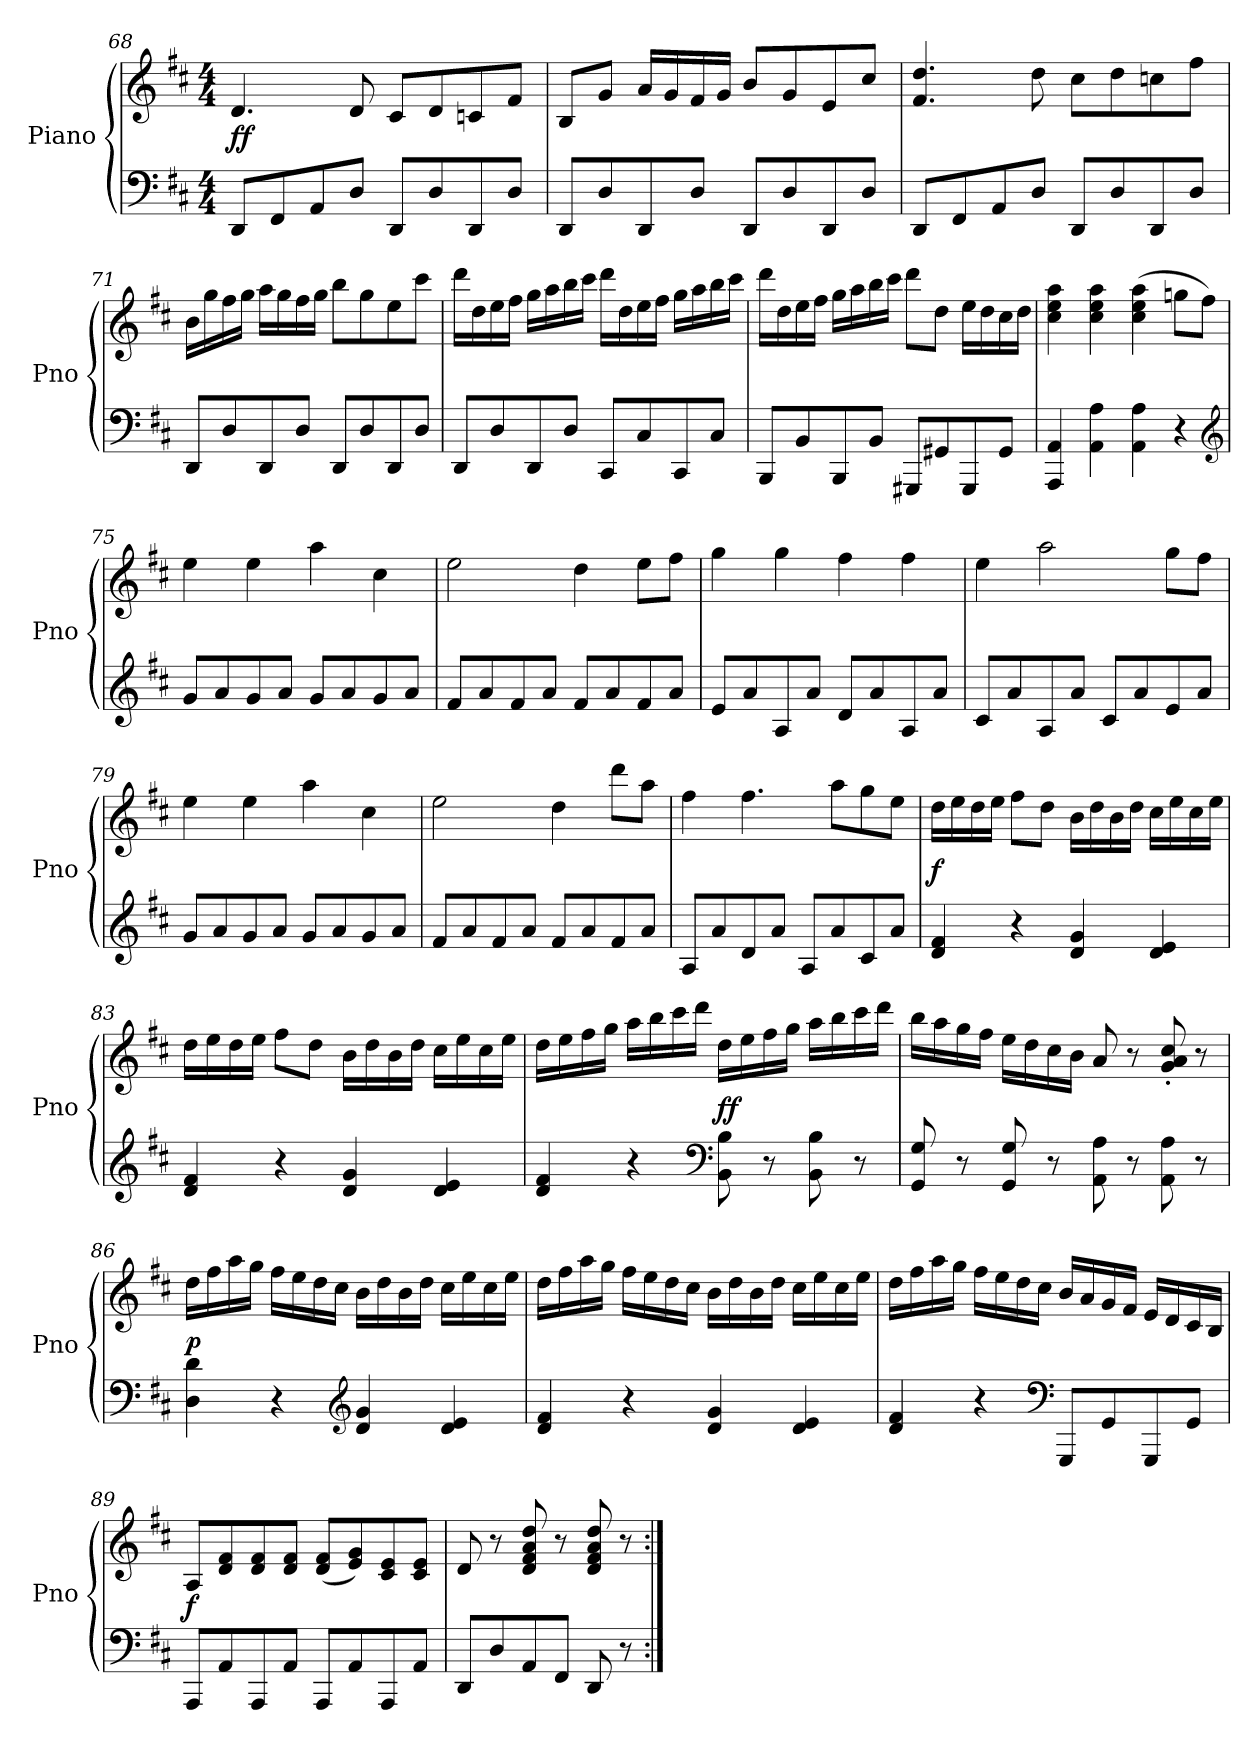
**kern	**kern	**dynam
*part1	*part1	*part1
*staff2	*staff1	*staff1/2
*I"Piano	*	*
*I'Pno	*	*
*clefF4	*clefG2	*
*k[f#c#]	*k[f#c#]	*
*D:	*D:	*
*M4/4	*M4/4	*
=68	=68	=68
8DD/L	4.d/	ff
8FF#/	.	.
8AA/	.	.
8D/J	8d/	.
8DD/L	8c#/L	.
8D/	8d/	.
8DD/	8cn/	.
8D/J	8f#/J	.
=69	=69	=69
8DD/L	8B/L	.
8D/	8g/J	.
8DD/	16a/LL	.
.	16g/	.
8D/J	16f#/	.
.	16g/JJ	.
8DD/L	8b/L	.
8D/	8g/	.
8DD/	8e/	.
8D/J	8cc#/J	.
=70	=70	=70
8DD/L	4.f#/ 4.dd/	.
8FF#/	.	.
8AA/	.	.
8D/J	8dd\	.
8DD/L	8cc#\L	.
8D/	8dd\	.
8DD/	8ccn\	.
8D/J	8ff#\J	.
=71	=71	=71
8DD/L	16b\LL	.
.	16gg\	.
8D/	16ff#\	.
.	16gg\JJ	.
8DD/	16aa\LL	.
.	16gg\	.
8D/J	16ff#\	.
.	16gg\JJ	.
8DD/L	8bb\L	.
8D/	8gg\	.
8DD/	8ee\	.
8D/J	8ccc#\J	.
=72	=72	=72
8DD/L	16ddd\LL	.
.	16dd\	.
8D/	16ee\	.
.	16ff#\JJ	.
8DD/	16gg\LL	.
.	16aa\	.
8D/J	16bb\	.
.	16ccc#\JJ	.
8CC#/L	16ddd\LL	.
.	16dd\	.
8C#/	16ee\	.
.	16ff#\JJ	.
8CC#/	16gg\LL	.
.	16aa\	.
8C#/J	16bb\	.
.	16ccc#\JJ	.
=73	=73	=73
8BBB/L	16ddd\LL	.
.	16dd\	.
8BB/	16ee\	.
.	16ff#\JJ	.
8BBB/	16gg\LL	.
.	16aa\	.
8BB/J	16bb\	.
.	16ccc#\JJ	.
8GGG#X/L	8ddd\L	.
8GG#X/	8dd\J	.
8GGG#/	16ee\LL	.
.	16dd\	.
8GG#/J	16cc#\	.
.	16dd\JJ	.
=74	=74	=74
4AAA/ 4AA/	4cc#\ 4ee\ 4aa\	.
4AA\ 4A\	4cc#\ 4ee\ 4aa\	.
4AA\ 4A\	(4cc#\ 4ee\ 4aa\	.
4r	8ggn\L	.
.	8ff#\J)	.
*clefG2	*	*
=75	=75	=75
8g/L	4ee\	.
8a/	.	.
8g/	4ee\	.
8a/J	.	.
8g/L	4aa\	.
8a/	.	.
8g/	4cc#\	.
8a/J	.	.
=76	=76	=76
8f#/L	2ee\	.
8a/	.	.
8f#/	.	.
8a/J	.	.
8f#/L	4dd\	.
8a/	.	.
8f#/	8ee\L	.
8a/J	8ff#\J	.
=77	=77	=77
8e/L	4gg\	.
8a/	.	.
8A/	4gg\	.
8a/J	.	.
8d/L	4ff#\	.
8a/	.	.
8A/	4ff#\	.
8a/J	.	.
=78	=78	=78
8c#/L	4ee\	.
8a/	.	.
8A/	2aa\	.
8a/J	.	.
8c#/L	.	.
8a/	.	.
8e/	8gg\L	.
8a/J	8ff#\J	.
=79	=79	=79
8g/L	4ee\	.
8a/	.	.
8g/	4ee\	.
8a/J	.	.
8g/L	4aa\	.
8a/	.	.
8g/	4cc#\	.
8a/J	.	.
=80	=80	=80
8f#/L	2ee\	.
8a/	.	.
8f#/	.	.
8a/J	.	.
8f#/L	4dd\	.
8a/	.	.
8f#/	8ddd\L	.
8a/J	8aa\J	.
=81	=81	=81
8A/L	4ff#\	.
8a/	.	.
8d/	4.ff#\	.
8a/J	.	.
8A/L	.	.
8a/	8aa\L	.
8c#/	8gg\	.
8a/J	8ee\J	.
=82	=82	=82
4d/ 4f#/	16dd\LL	f
.	16ee\	.
.	16dd\	.
.	16ee\JJ	.
4r	8ff#\L	.
.	8dd\J	.
4d/ 4g/	16b\LL	.
.	16dd\	.
.	16b\	.
.	16dd\JJ	.
4d/ 4e/	16cc#\LL	.
.	16ee\	.
.	16cc#\	.
.	16ee\JJ	.
=83	=83	=83
4d/ 4f#/	16dd\LL	.
.	16ee\	.
.	16dd\	.
.	16ee\JJ	.
4r	8ff#\L	.
.	8dd\J	.
4d/ 4g/	16b\LL	.
.	16dd\	.
.	16b\	.
.	16dd\JJ	.
4d/ 4e/	16cc#\LL	.
.	16ee\	.
.	16cc#\	.
.	16ee\JJ	.
=84	=84	=84
4d/ 4f#/	16dd\LL	.
.	16ee\	.
.	16ff#\	.
.	16gg\JJ	.
4r	16aa\LL	.
.	16bb\	.
.	16ccc#\	.
.	16ddd\JJ	.
*clefF4	*	*
8BB\ 8B\	16dd\LL	ff
.	16ee\	.
8r	16ff#\	.
.	16gg\JJ	.
8BB\ 8B\	16aa\LL	.
.	16bb\	.
8r	16ccc#\	.
.	16ddd\JJ	.
=85	=85	=85
8GG/ 8G/	16bb\LL	.
.	16aa\	.
8r	16gg\	.
.	16ff#\JJ	.
8GG/ 8G/	16ee\LL	.
.	16dd\	.
8r	16cc#\	.
.	16b\JJ	.
8AA\ 8A\	8a/	.
8r	8r	.
8AA\ 8A\	8g'/ 8a'/ 8cc#'/	.
8r	8r	.
=86	=86	=86
4D\ 4d\	16dd\LL	p
.	16ff#\	.
.	16aa\	.
.	16gg\JJ	.
4r	16ff#\LL	.
.	16ee\	.
.	16dd\	.
.	16cc#\JJ	.
*clefG2	*	*
4d/ 4g/	16b\LL	.
.	16dd\	.
.	16b\	.
.	16dd\JJ	.
4d/ 4e/	16cc#\LL	.
.	16ee\	.
.	16cc#\	.
.	16ee\JJ	.
=87	=87	=87
4d/ 4f#/	16dd\LL	.
.	16ff#\	.
.	16aa\	.
.	16gg\JJ	.
4r	16ff#\LL	.
.	16ee\	.
.	16dd\	.
.	16cc#\JJ	.
4d/ 4g/	16b\LL	.
.	16dd\	.
.	16b\	.
.	16dd\JJ	.
4d/ 4e/	16cc#\LL	.
.	16ee\	.
.	16cc#\	.
.	16ee\JJ	.
=88	=88	=88
4d/ 4f#/	16dd\LL	.
.	16ff#\	.
.	16aa\	.
.	16gg\JJ	.
4r	16ff#\LL	.
.	16ee\	.
.	16dd\	.
.	16cc#\JJ	.
*clefF4	*	*
8GGG/L	16b/LL	.
.	16a/	.
8GG/	16g/	.
.	16f#/JJ	.
8GGG/	16e/LL	.
.	16d/	.
8GG/J	16c#/	.
.	16B/JJ	.
=89	=89	=89
8AAA/L	8A/L	f
8AA/	8d/ 8f#/	.
8AAA/	8d/ 8f#/	.
8AA/J	8d/ 8f#/J	.
8AAA/L	(8d/ 8f#/L	.
8AA/	8e/ 8g/)	.
8AAA/	8c#/ 8e/	.
8AA/J	8c#/ 8e/J	.
=90	=90	=90
8DD/L	8d/	.
8D/	8r	.
8AA/	8d/ 8f#/ 8a/ 8dd/	.
8FF#/J	8r	.
8DD/	8d/ 8f#/ 8a/ 8dd/	.
8r	8r	.
=:|!	=:|!	=:|!
*-	*-	*-
